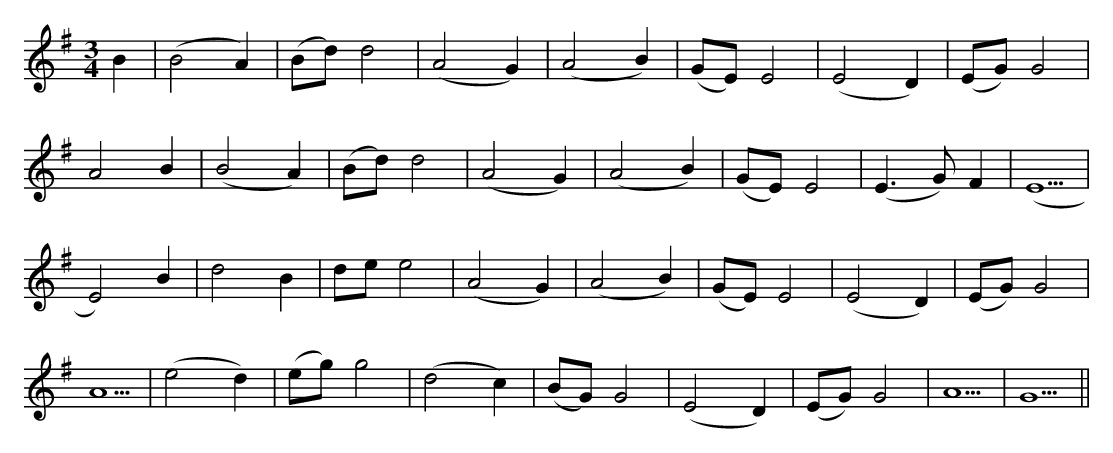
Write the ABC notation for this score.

X:1
M:3/4
K:G
B2|(B4 A2)| (Bd)d4| (A4G2)|(A4B2)|(GE)E4|(E4D2)|(EG)G4|
A4B2|(B4A2)|(Bd)d4|(A4G2)|(A4B2)|(GE)E4|(E3G)F2|(E5|
E4)B2|d4B2|dee4|(A4G2)|(A4B2)|(GE)E4|(E4D2)|(EG)G4|
A5|(e4d2)|(eg)g4|(d4c2)|(BG)G4|(E4D2)|(EG)G4|A5|G5||
